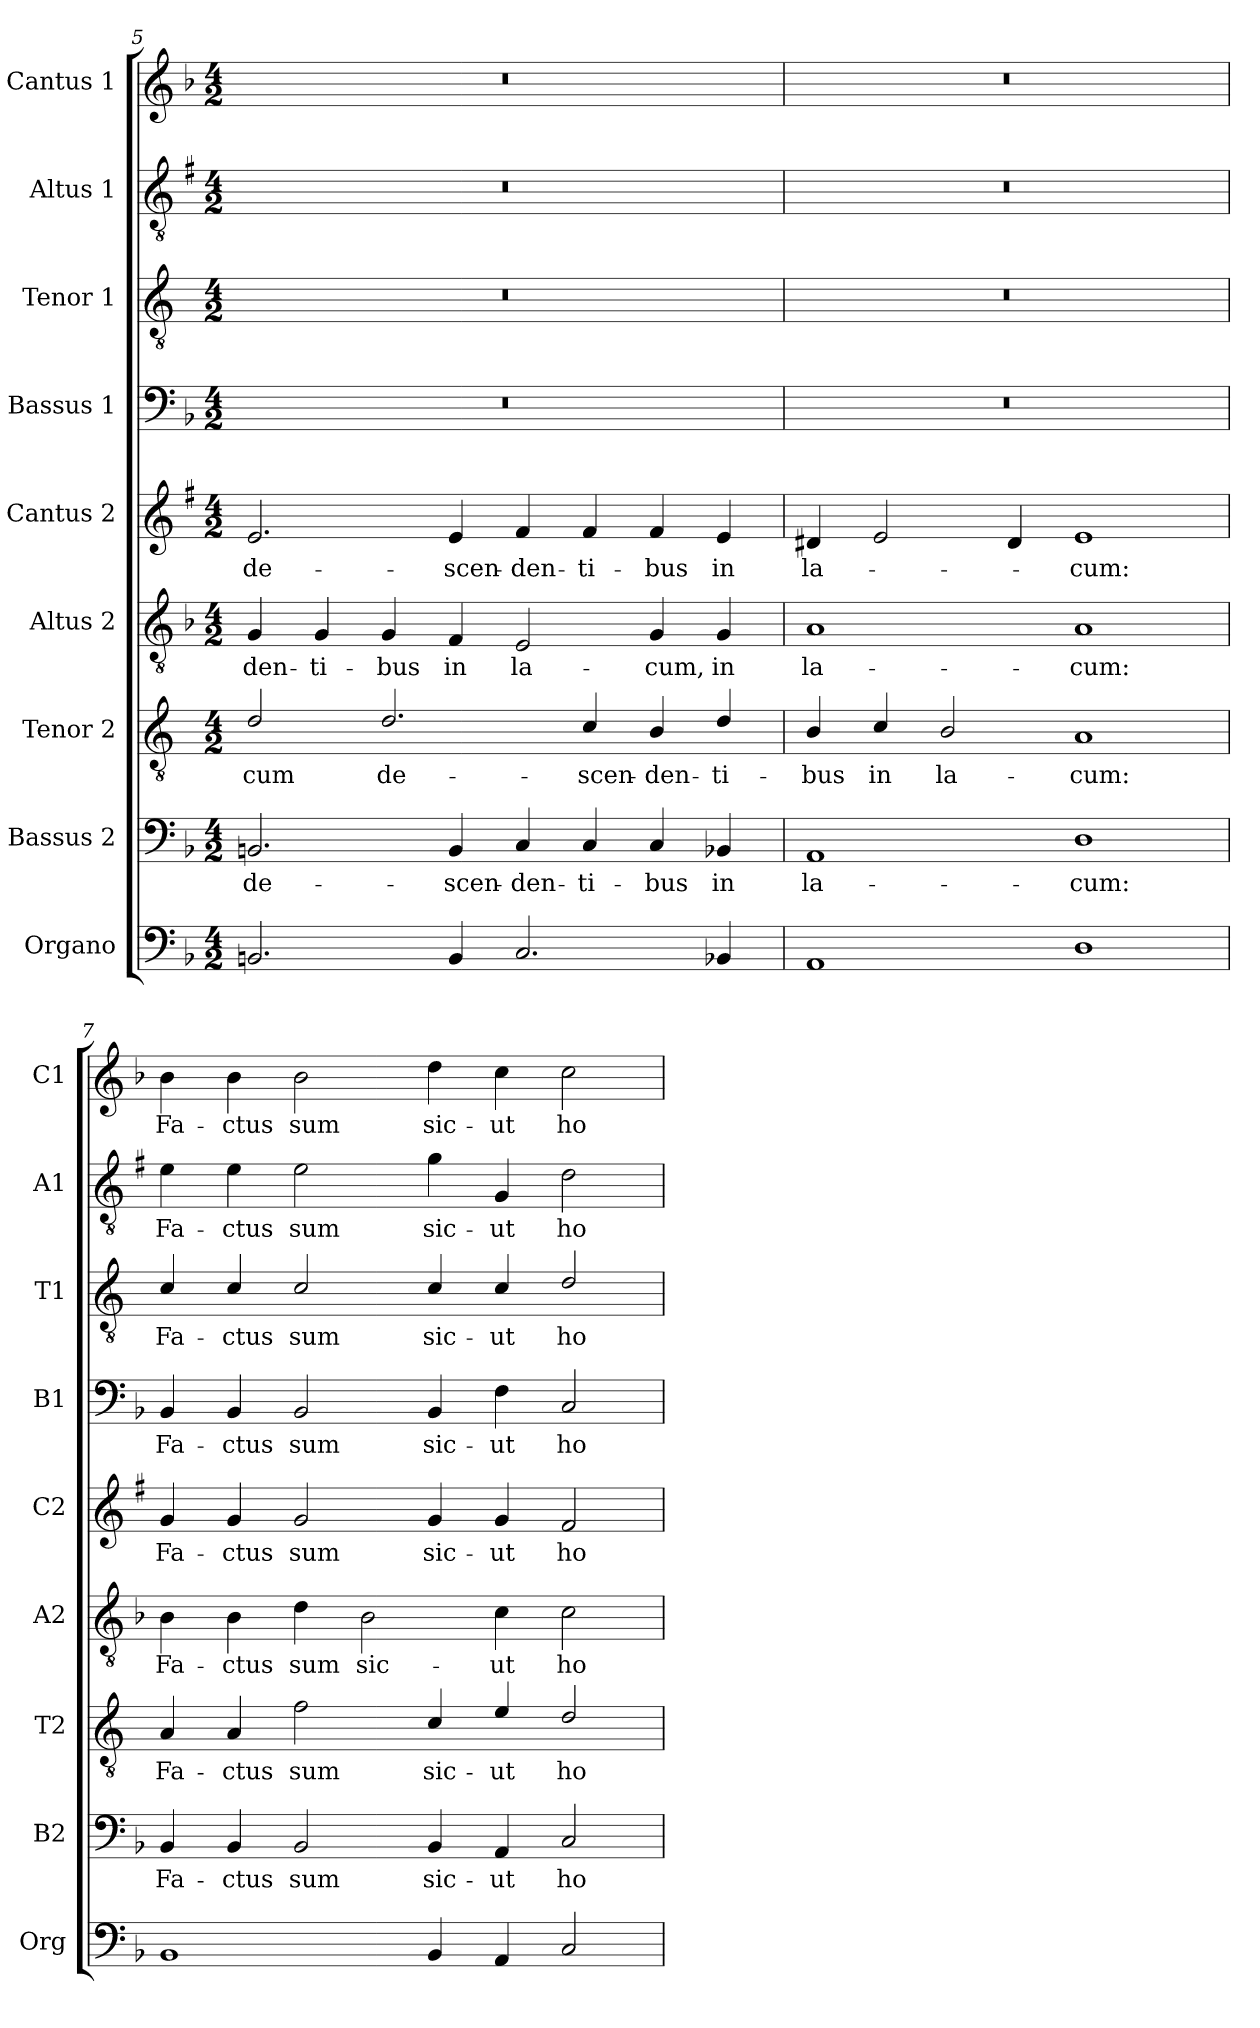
**kern	**kern	**text	**kern	**text	**kern	**text	**kern	**text	**kern	**text	**kern	**text	**kern	**text	**kern	**text
*part9	*part8	*part8	*part7	*part7	*part6	*part6	*part5	*part5	*part4	*part4	*part3	*part3	*part2	*part2	*part1	*part1
*staff9	*staff8	*staff8	*staff7	*staff7	*staff6	*staff6	*staff5	*staff5	*staff4	*staff4	*staff3	*staff3	*staff2	*staff2	*staff1	*staff1
*I"Organo	*I"Bassus 2	*	*I"Tenor 2	*	*I"Altus 2	*	*I"Cantus 2	*	*I"Bassus 1	*	*I"Tenor 1	*	*I"Altus 1	*	*I"Cantus 1	*
*I'Org	*I'B2	*	*I'T2	*	*I'A2	*	*I'C2	*	*I'B1	*	*I'T1	*	*I'A1	*	*I'C1	*
!!LO:LB:g=z
*clefF4	*clefF4	*	*clefGv2	*	*clefGv2	*	*clefG2	*	*clefF4	*	*clefGv2	*	*clefGv2	*	*clefG2	*
*	*	*	*ITrd4c7	*	*	*	*ITrd1c2	*	*	*	*ITrd4c7	*	*ITrd1c2	*	*	*
*k[b-]	*k[b-]	*	*k[b-]	*	*k[b-]	*	*k[b-]	*	*k[b-]	*	*k[b-]	*	*k[b-]	*	*k[b-]	*
*F:	*F:	*	*F:	*	*F:	*	*F:	*	*F:	*	*F:	*	*F:	*	*F:	*
*M4/2	*M4/2	*	*M4/2	*	*M4/2	*	*M4/2	*	*M4/2	*	*M4/2	*	*M4/2	*	*M4/2	*
=5	=5	=5	=5	=5	=5	=5	=5	=5	=5	=5	=5	=5	=5	=5	=5	=5
!	!	!LO:LY:b	!	!LO:LY:b	!	!LO:LY:b	!	!LO:LY:b	!	!	!	!	!	!	!	!
2.BBn/	2.BBn/	de-	2G/	cum	4G/	-den-	2.d/	de-	0r	.	0r	.	0r	.	0r	.
!	!	!	!	!	!	!LO:LY:b	!	!	!	!	!	!	!	!	!	!
.	.	.	.	.	4G/	-ti-	.	.	.	.	.	.	.	.	.	.
!	!	!	!	!LO:LY:b	!	!LO:LY:b	!	!	!	!	!	!	!	!	!	!
.	.	.	2.G/	de-	4G/	-bus	.	.	.	.	.	.	.	.	.	.
!	!	!LO:LY:b	!	!	!	!LO:LY:b	!	!LO:LY:b	!	!	!	!	!	!	!	!
4BB/	4BB/	-scen-	.	.	4F/	in	4d/	-scen-	.	.	.	.	.	.	.	.
!	!	!LO:LY:b	!	!	!	!LO:LY:b	!	!LO:LY:b	!	!	!	!	!	!	!	!
2.C/	4C/	-den-	.	.	2E/	la-	4e/	-den-	.	.	.	.	.	.	.	.
!	!	!LO:LY:b	!	!LO:LY:b	!	!	!	!LO:LY:b	!	!	!	!	!	!	!	!
.	4C/	-ti-	4F/	-scen-	.	.	4e/	-ti-	.	.	.	.	.	.	.	.
!	!	!LO:LY:b	!	!LO:LY:b	!	!LO:LY:b	!	!LO:LY:b	!	!	!	!	!	!	!	!
.	4C/	-bus	4E/	-den-	4G/	-cum,	4e/	-bus	.	.	.	.	.	.	.	.
!	!	!LO:LY:b	!	!LO:LY:b	!	!LO:LY:b	!	!LO:LY:b	!	!	!	!	!	!	!	!
4BB-X/	4BB-X/	in	4G/	-ti-	4G/	in	4d/	in	.	.	.	.	.	.	.	.
=6	=6	=6	=6	=6	=6	=6	=6	=6	=6	=6	=6	=6	=6	=6	=6	=6
!	!	!LO:LY:b	!	!LO:LY:b	!	!LO:LY:b	!	!LO:LY:b	!	!	!	!	!	!	!	!
1AA	1AA	la-	4E/	-bus	1A	la-	4c#X/	la-	0r	.	0r	.	0r	.	0r	.
!	!	!	!	!LO:LY:b	!	!	!	!	!	!	!	!	!	!	!	!
.	.	.	4F/	in	.	.	2d/	.	.	.	.	.	.	.	.	.
!	!	!	!	!LO:LY:b	!	!	!	!	!	!	!	!	!	!	!	!
.	.	.	2E/	la-	.	.	.	.	.	.	.	.	.	.	.	.
.	.	.	.	.	.	.	4c#/	.	.	.	.	.	.	.	.	.
!	!	!LO:LY:b	!	!LO:LY:b	!	!LO:LY:b	!	!LO:LY:b	!	!	!	!	!	!	!	!
1D	1D	-cum:	1D	-cum:	1A	-cum:	1d	-cum:	.	.	.	.	.	.	.	.
=7	=7	=7	=7	=7	=7	=7	=7	=7	=7	=7	=7	=7	=7	=7	=7	=7
!	!	!LO:LY:b	!	!LO:LY:b	!	!LO:LY:b	!	!LO:LY:b	!	!LO:LY:b	!	!LO:LY:b	!	!LO:LY:b	!	!LO:LY:b
1BB-	4BB-/	Fa-	4D/	Fa-	4B-\	Fa-	4f/	Fa-	4BB-/	Fa-	4F/	Fa-	4d\	Fa-	4b-\	Fa-
!	!	!LO:LY:b	!	!LO:LY:b	!	!LO:LY:b	!	!LO:LY:b	!	!LO:LY:b	!	!LO:LY:b	!	!LO:LY:b	!	!LO:LY:b
.	4BB-/	-ctus	4D/	-ctus	4B-\	-ctus	4f/	-ctus	4BB-/	-ctus	4F/	-ctus	4d\	-ctus	4b-\	-ctus
!	!	!LO:LY:b	!	!LO:LY:b	!	!LO:LY:b	!	!LO:LY:b	!	!LO:LY:b	!	!LO:LY:b	!	!LO:LY:b	!	!LO:LY:b
.	2BB-/	sum	2B-\	sum	4d\	sum	2f/	sum	2BB-/	sum	2F/	sum	2d\	sum	2b-\	sum
!	!	!	!	!	!	!LO:LY:b	!	!	!	!	!	!	!	!	!	!
.	.	.	.	.	2B-\	sic-	.	.	.	.	.	.	.	.	.	.
!	!	!LO:LY:b	!	!LO:LY:b	!	!	!	!LO:LY:b	!	!LO:LY:b	!	!LO:LY:b	!	!LO:LY:b	!	!LO:LY:b
4BB-/	4BB-/	sic-	4F/	sic-	.	.	4f/	sic-	4BB-/	sic-	4F/	sic-	4f\	sic-	4dd\	sic-
!	!	!LO:LY:b	!	!LO:LY:b	!	!LO:LY:b	!	!LO:LY:b	!	!LO:LY:b	!	!LO:LY:b	!	!LO:LY:b	!	!LO:LY:b
4AA/	4AA/	-ut	4A/	-ut	4c\	-ut	4f/	-ut	4F\	-ut	4F/	-ut	4F/	-ut	4cc\	-ut
!	!	!LO:LY:b	!	!LO:LY:b	!	!LO:LY:b	!	!LO:LY:b	!	!LO:LY:b	!	!LO:LY:b	!	!LO:LY:b	!	!LO:LY:b
2C/	2C/	ho-	2G/	ho-	2c\	ho-	2e/	ho-	2C/	ho-	2G/	ho-	2c\	ho-	2cc\	ho-
=	=	=	=	=	=	=	=	=	=	=	=	=	=	=	=	=
*-	*-	*-	*-	*-	*-	*-	*-	*-	*-	*-	*-	*-	*-	*-	*-	*-
